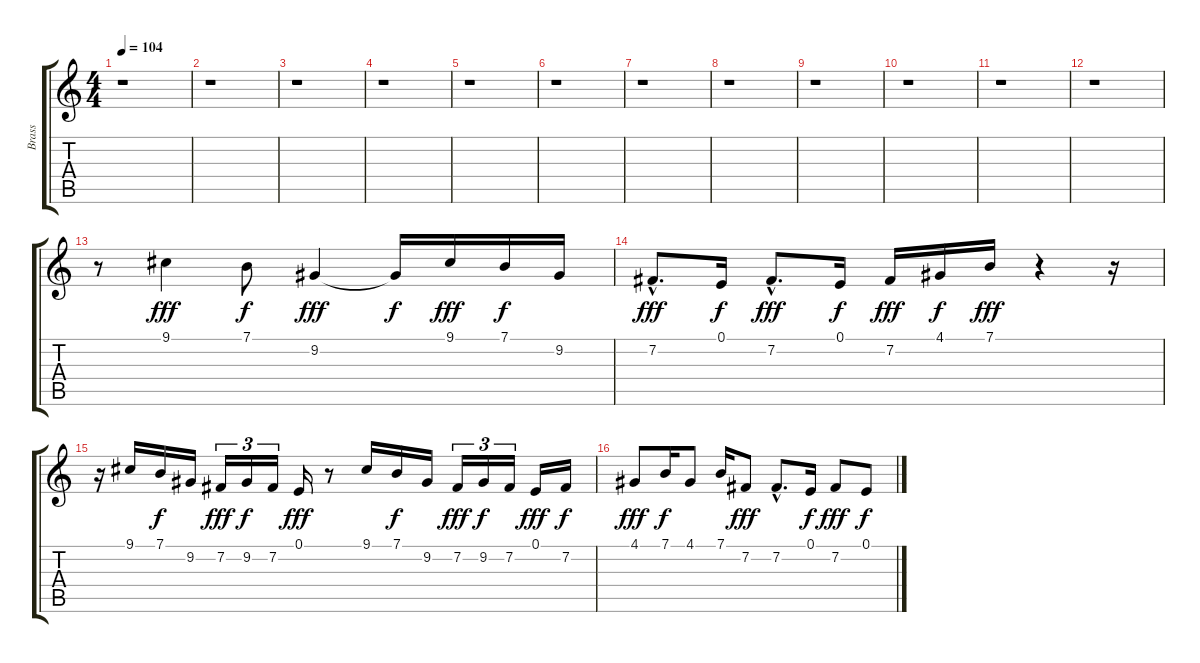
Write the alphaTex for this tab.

\track ("Brass   " "Brass   ") {instrument drawbarorgan}
\staff {score tabs}
\tuning (E4 B3 G3 D3 A2 E2) {hide}
\ts (4 4)
\tempo 104
\clef g2
\ks c
r.1{dy fff} |
r.1 |
r.1 |
r.1 |
r.1 |
r.1 |
r.1 |
r.1 |
r.1 |
r.1 |
r.1 |
r.1 |
r.8 9.1.4 7.1.8{dy f} 9.2.4{dy fff} 9.2{t}.16{dy f} 9.1.16{dy fff} 7.1.16{dy f} 9.2.16 |
7.2{hac}.8{d dy fff} 0.1.16{dy f} 7.2{hac}.8{d dy fff} 0.1.16{dy f} 7.2.16{dy fff} 4.1.16{dy f} 7.1.16{dy fff} r.4 r.16 |
r.16 9.1.16 7.1.16{dy f} 9.2.16 7.2.16{tu (3 2) dy fff} 9.2.16{tu (3 2) dy f} 7.2.16{tu (3 2)} 0.1.16{dy fff} r.8 9.1.16 7.1.16{dy f} 9.2.16 7.2.16{tu (3 2) dy fff} 9.2.16{tu (3 2) dy f} 7.2.16{tu (3 2)} 0.1.16{dy fff} 7.2.16{dy f} |
4.1.8{dy fff} 7.1.16{dy f} 4.1.8 7.1.16 7.2.8{dy fff} 7.2{hac}.8{d} 0.1.16{dy f} 7.2.8{dy fff} 0.1.8{dy f}
